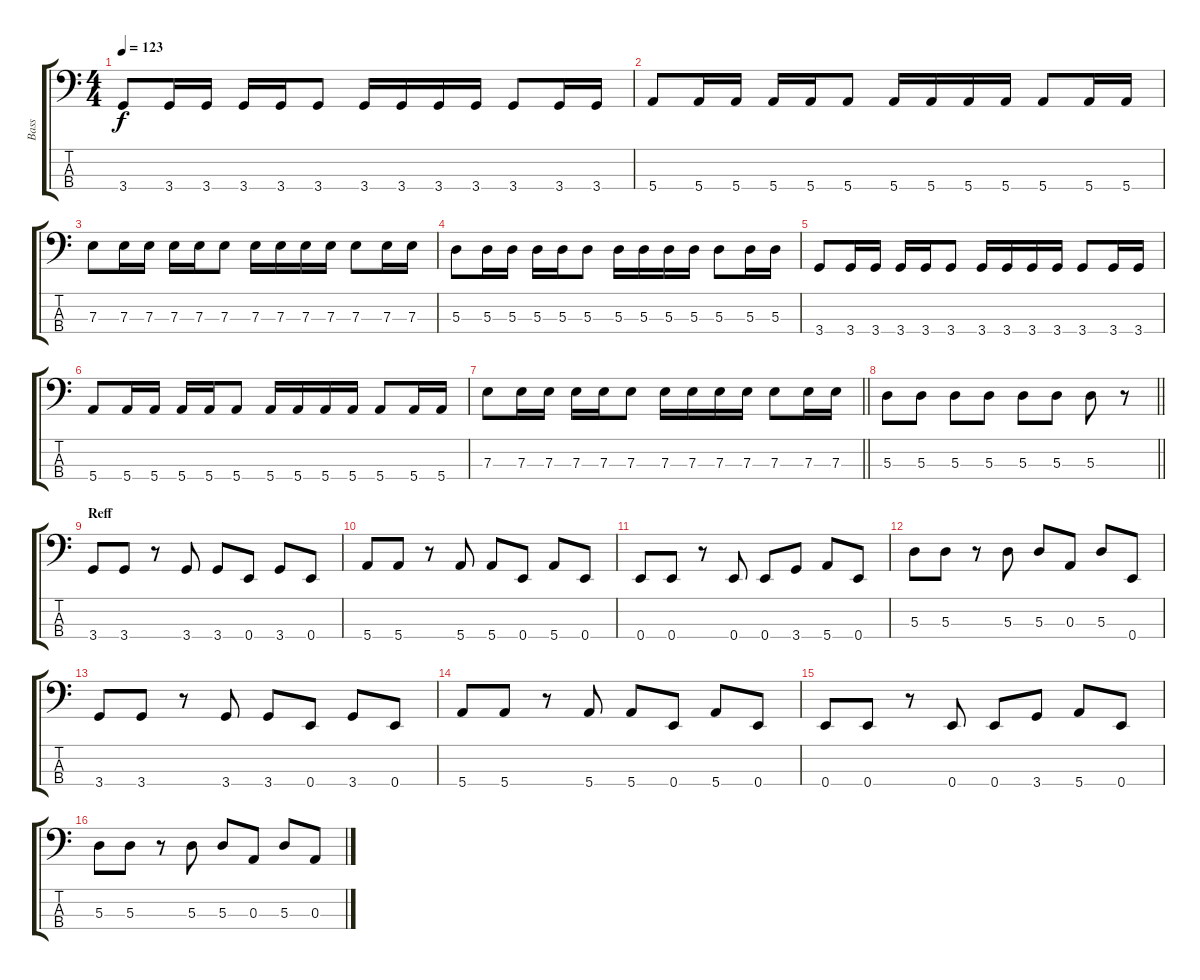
\track ("Bass" "Bass") {instrument electricbassfinger}
\staff {score tabs}
\tuning (G2 D2 A1 E1) {hide}
\ts (4 4)
\tempo 123
\clef f4
\ks c
3.4.8{dy f} 3.4.16 3.4.16 3.4.16 3.4.16 3.4.8 3.4.16 3.4.16 3.4.16 3.4.16 3.4.8 3.4.16 3.4.16 |
5.4.8 5.4.16 5.4.16 5.4.16 5.4.16 5.4.8 5.4.16 5.4.16 5.4.16 5.4.16 5.4.8 5.4.16 5.4.16 |
7.3.8 7.3.16 7.3.16 7.3.16 7.3.16 7.3.8 7.3.16 7.3.16 7.3.16 7.3.16 7.3.8 7.3.16 7.3.16 |
5.3.8 5.3.16 5.3.16 5.3.16 5.3.16 5.3.8 5.3.16 5.3.16 5.3.16 5.3.16 5.3.8 5.3.16 5.3.16 |
3.4.8 3.4.16 3.4.16 3.4.16 3.4.16 3.4.8 3.4.16 3.4.16 3.4.16 3.4.16 3.4.8 3.4.16 3.4.16 |
5.4.8 5.4.16 5.4.16 5.4.16 5.4.16 5.4.8 5.4.16 5.4.16 5.4.16 5.4.16 5.4.8 5.4.16 5.4.16 |
\barLineRight lightlight
7.3.8 7.3.16 7.3.16 7.3.16 7.3.16 7.3.8 7.3.16 7.3.16 7.3.16 7.3.16 7.3.8 7.3.16 7.3.16 |
\section ("" "")
\barLineRight lightlight
5.3.8 5.3.8 5.3.8 5.3.8 5.3.8 5.3.8 5.3.8 r.8 |
\section ("" "Reff")
3.4.8 3.4.8 r.8 3.4.8 3.4.8 0.4.8 3.4.8 0.4.8 |
5.4.8 5.4.8 r.8 5.4.8 5.4.8 0.4.8 5.4.8 0.4.8 |
0.4.8 0.4.8 r.8 0.4.8 0.4.8 3.4.8 5.4.8 0.4.8 |
5.3.8 5.3.8 r.8 5.3.8 5.3.8 0.3.8 5.3.8 0.4.8 |
3.4.8 3.4.8 r.8 3.4.8 3.4.8 0.4.8 3.4.8 0.4.8 |
5.4.8 5.4.8 r.8 5.4.8 5.4.8 0.4.8 5.4.8 0.4.8 |
0.4.8 0.4.8 r.8 0.4.8 0.4.8 3.4.8 5.4.8 0.4.8 |
5.3.8 5.3.8 r.8 5.3.8 5.3.8 0.3.8 5.3.8 0.3.8
